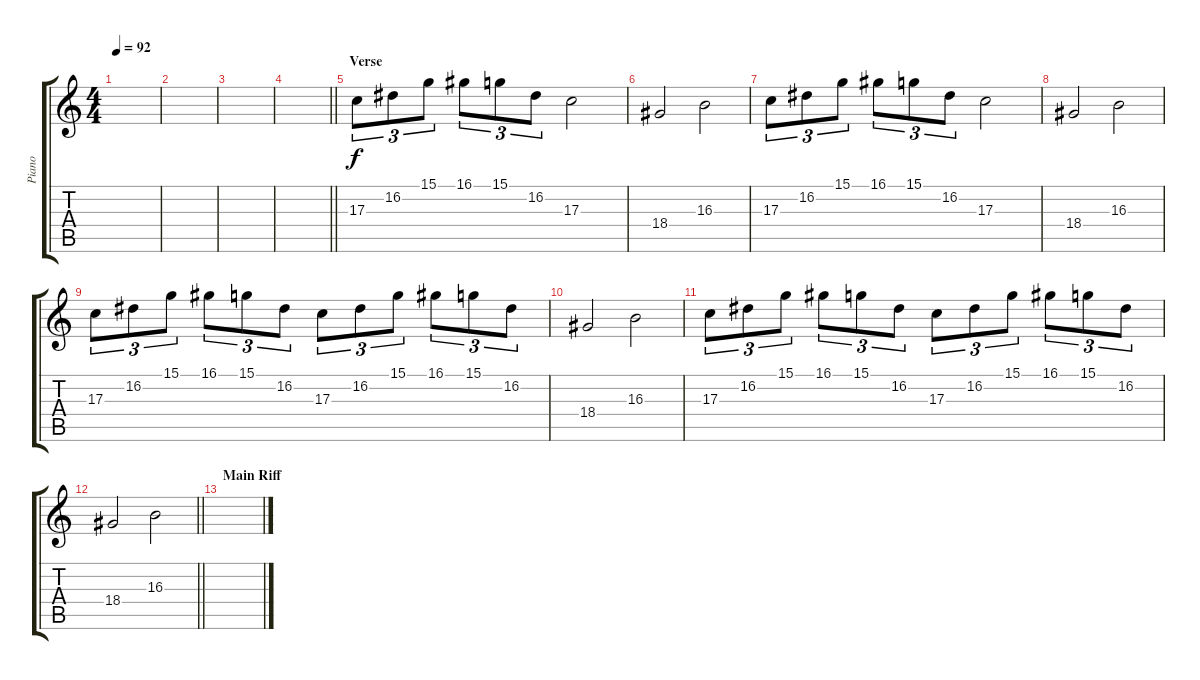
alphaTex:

\track ("Piano" "Piano") {instrument brightacousticpiano}
\staff {score tabs}
\tuning (E4 B3 G3 D3 A2 E2) {hide}
\ts (4 4)
\tempo 92
\clef g2
\ks c
|
|
|
\barLineRight lightlight
|
\section ("" "Verse")
17.3.8{tu (3 2)} 16.2.8{tu (3 2)} 15.1.8{tu (3 2)} 16.1.8{tu (3 2)} 15.1.8{tu (3 2)} 16.2.8{tu (3 2)} 17.3.2 |
18.4.2 16.3.2 |
17.3.8{tu (3 2)} 16.2.8{tu (3 2)} 15.1.8{tu (3 2)} 16.1.8{tu (3 2)} 15.1.8{tu (3 2)} 16.2.8{tu (3 2)} 17.3.2 |
18.4.2 16.3.2 |
17.3.8{tu (3 2)} 16.2.8{tu (3 2)} 15.1.8{tu (3 2)} 16.1.8{tu (3 2)} 15.1.8{tu (3 2)} 16.2.8{tu (3 2)} 17.3.8{tu (3 2)} 16.2.8{tu (3 2)} 15.1.8{tu (3 2)} 16.1.8{tu (3 2)} 15.1.8{tu (3 2)} 16.2.8{tu (3 2)} |
18.4.2 16.3.2 |
17.3.8{tu (3 2)} 16.2.8{tu (3 2)} 15.1.8{tu (3 2)} 16.1.8{tu (3 2)} 15.1.8{tu (3 2)} 16.2.8{tu (3 2)} 17.3.8{tu (3 2)} 16.2.8{tu (3 2)} 15.1.8{tu (3 2)} 16.1.8{tu (3 2)} 15.1.8{tu (3 2)} 16.2.8{tu (3 2)} |
\barLineRight lightlight
18.4.2 16.3.2 |
\section ("" "Main Riff")
